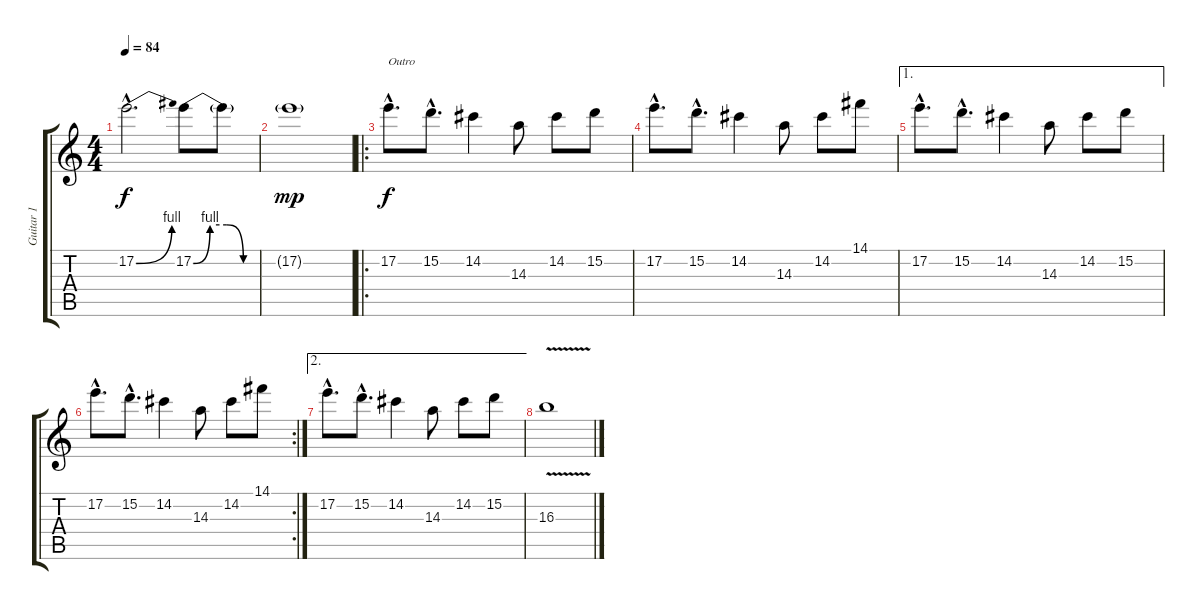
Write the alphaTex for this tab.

\track ("Guitar 1" "Guitar 1") {instrument distortionguitar}
\staff {score tabs}
\tuning (E4 B3 G3 D3 A2 D2) {hide}
\ts (4 4)
\tempo 84
\clef g2
\ks c
17.2{be (bend 0 0 60 4) hac}.2{d dy f} 17.2{be (custom 0 0 15 4 30 4 45 0 60 0)}.8 17.2{t}.8 |
17.2{g}.1{dy mp} |
\ro
17.2{hac}.8{d txt "Outro" dy f} 15.2{hac}.8{d} 14.2.4 14.3.8 14.2.8 15.2.8 |
17.2{hac}.8{d} 15.2{hac}.8{d} 14.2.4 14.3.8 14.2.8 14.1.8 |
\ae 1
17.2{hac}.8{d} 15.2{hac}.8{d} 14.2.4 14.3.8 14.2.8 15.2.8 |
\rc 2
17.2{hac}.8{d} 15.2{hac}.8{d} 14.2.4 14.3.8 14.2.8 14.1.8 |
\ae 2
17.2{hac}.8{d} 15.2{hac}.8{d} 14.2.4 14.3.8 14.2.8 15.2.8 |
16.3{v}.1
